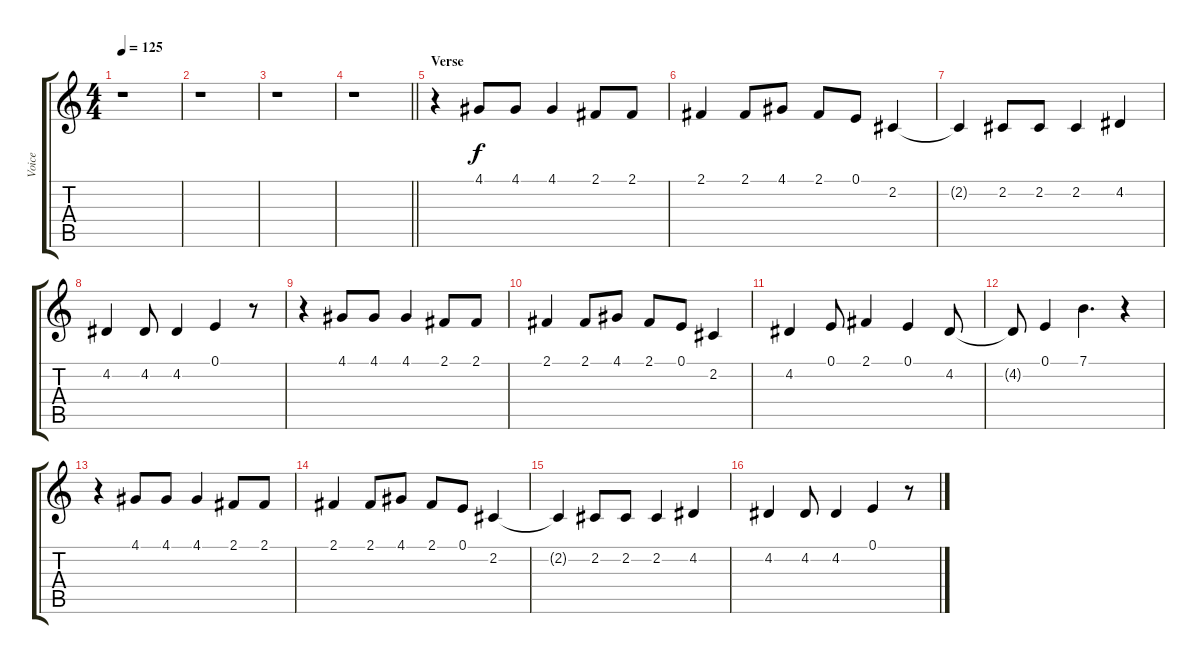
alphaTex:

\track ("Voice " "Voice ") {instrument lead6voice}
\staff {score tabs}
\tuning (E4 B3 G3 D3 A2 E2) {hide}
\ts (4 4)
\tempo 125
\clef g2
\ks c
r.1{dy f} |
r.1 |
r.1 |
\barLineRight lightlight
r.1 |
\section ("" "Verse ")
r.4 4.1.8 4.1.8 4.1.4 2.1.8 2.1.8 |
2.1.4 2.1.8 4.1.8 2.1.8 0.1.8 2.2.4 |
2.2{t}.4 2.2.8 2.2.8 2.2.4 4.2.4 |
4.2.4 4.2.8 4.2.4 0.1.4 r.8 |
r.4 4.1.8 4.1.8 4.1.4 2.1.8 2.1.8 |
2.1.4 2.1.8 4.1.8 2.1.8 0.1.8 2.2.4 |
4.2.4 0.1.8 2.1.4 0.1.4 4.2.8 |
4.2{t}.8 0.1.4 7.1.4{d} r.4 |
r.4 4.1.8 4.1.8 4.1.4 2.1.8 2.1.8 |
2.1.4 2.1.8 4.1.8 2.1.8 0.1.8 2.2.4 |
2.2{t}.4 2.2.8 2.2.8 2.2.4 4.2.4 |
4.2.4 4.2.8 4.2.4 0.1.4 r.8
